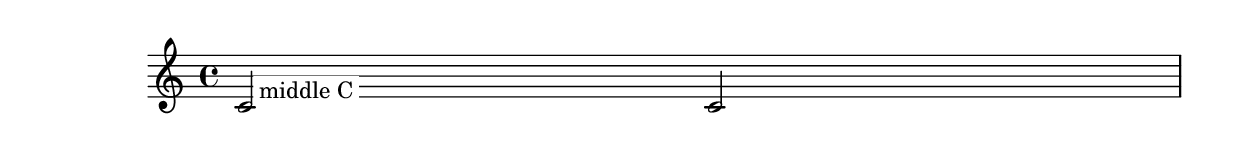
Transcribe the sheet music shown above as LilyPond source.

%% DO NOT EDIT this file manually; it is automatically
%% generated from LSR http://lsr.dsi.unimi.it
%% Make any changes in LSR itself, or in Documentation/snippets/new/ ,
%% and then run scripts/auxiliar/makelsr.py
%%
%% This file is in the public domain.
\version "2.17.27"

\header {
  lsrtags = "editorial-annotations, really-cool, text"

  texidoc = "
The @code{\\whiteout} command underlays a markup with a white box.
Since staff lines are in a lower layer than most other grobs, this
white box will not overlap any other grob.

"
  doctitle = "Blanking staff lines using the \\whiteout command"
} % begin verbatim


\layout { ragged-right = ##f }
\relative c' {
  \override TextScript.extra-offset = #'(2 . 4)
  c2-\markup { \whiteout \pad-markup #0.5 "middle C" } c
}
